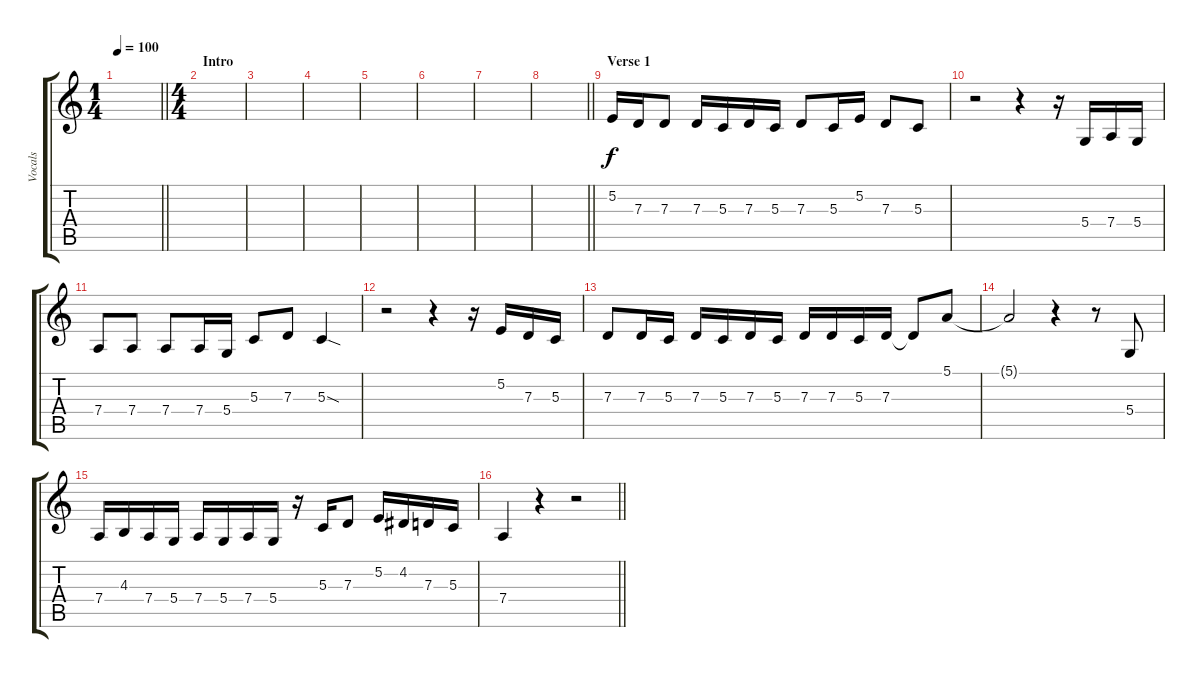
\track ("Vocals" "Vocals") {instrument lead6voice}
\staff {score tabs}
\tuning (E4 B3 G3 D3 A2 E2) {hide}
\ts (1 4)
\tempo 100
\clef g2
\barLineRight lightlight
\ks c
|
\ts (4 4)
\section ("" "Intro")
|
|
|
|
|
|
\barLineRight lightlight
|
\section ("" "Verse 1")
5.2.16 7.3.16 7.3.8 7.3.16 5.3.16 7.3.16 5.3.16 7.3.8 5.3.16 5.2.16 7.3.8 5.3.8 |
r.2 r.4 r.16 5.4.16 7.4.16 5.4.16 |
7.4.8 7.4.8 7.4.8 7.4.16 5.4.16 5.3.8 7.3.8 5.3{sod}.4 |
r.2 r.4 r.16 5.2.16 7.3.16 5.3.16 |
7.3.8 7.3.16 5.3.16 7.3.16 5.3.16 7.3.16 5.3.16 7.3.16 7.3.16 5.3.16 7.3.16 7.3{t}.8 5.1.8 |
5.1{t}.2 r.4 r.8 5.4.8 |
7.4.16 4.3.16 7.4.16 5.4.16 7.4.16 5.4.16 7.4.16 5.4.16 r.16 5.3.16 7.3.8 5.2.16 4.2.16 7.3.16 5.3.16 |
\barLineRight lightlight
7.4.4 r.4 r.2
